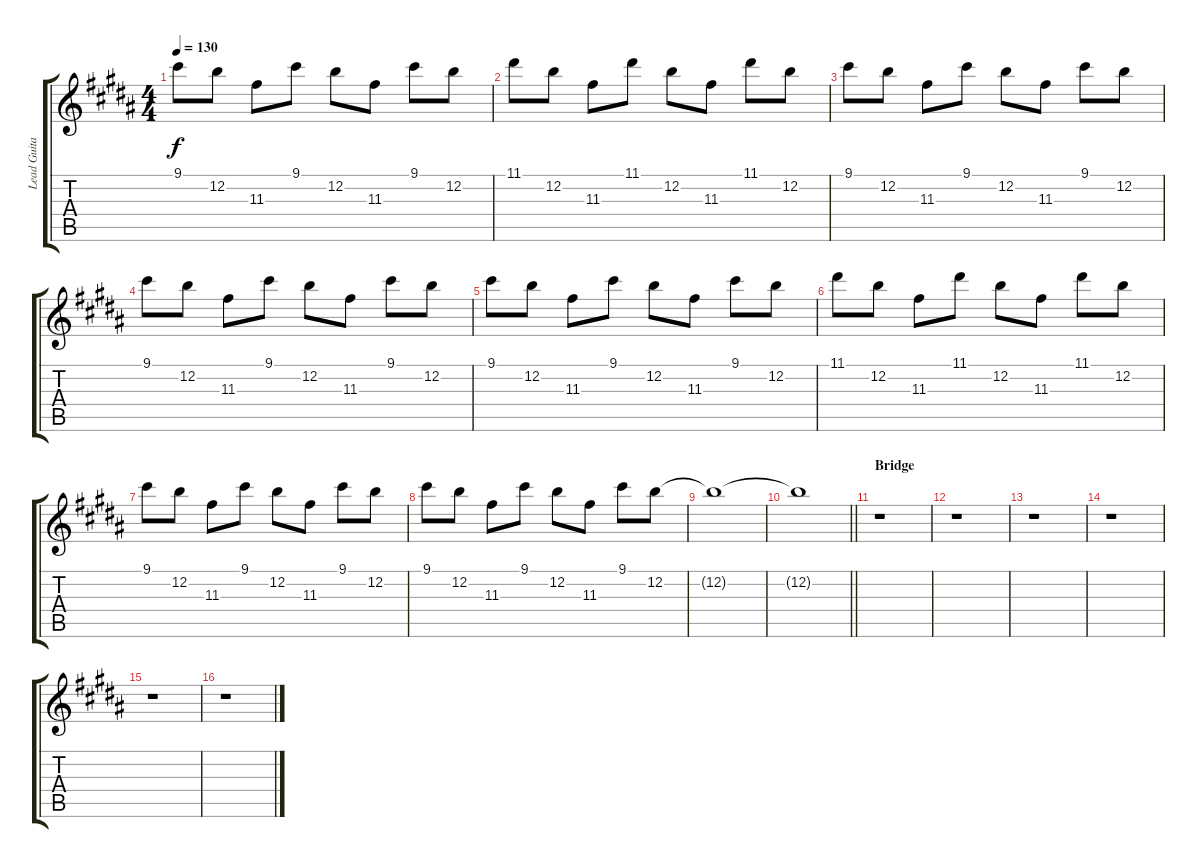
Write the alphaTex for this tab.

\track ("Lead Guitar" "Lead Guita") {instrument electricguitarclean}
\staff {score tabs}
\tuning (E4 B3 G3 D3 A2 E2) {hide}
\ts (4 4)
\tempo 130
\clef g2
\ks b
9.1.8{dy f} 12.2.8 11.3.8 9.1.8 12.2.8 11.3.8 9.1.8 12.2.8 |
11.1.8 12.2.8 11.3.8 11.1.8 12.2.8 11.3.8 11.1.8 12.2.8 |
9.1.8 12.2.8 11.3.8 9.1.8 12.2.8 11.3.8 9.1.8 12.2.8 |
9.1.8 12.2.8 11.3.8 9.1.8 12.2.8 11.3.8 9.1.8 12.2.8 |
9.1.8 12.2.8 11.3.8 9.1.8 12.2.8 11.3.8 9.1.8 12.2.8 |
11.1.8 12.2.8 11.3.8 11.1.8 12.2.8 11.3.8 11.1.8 12.2.8 |
9.1.8 12.2.8 11.3.8 9.1.8 12.2.8 11.3.8 9.1.8 12.2.8 |
9.1.8 12.2.8 11.3.8 9.1.8 12.2.8 11.3.8 9.1.8 12.2.8 |
12.2{t}.1 |
\barLineRight lightlight
12.2{t}.1 |
\section ("" "Bridge")
r.1 |
r.1 |
r.1 |
r.1 |
r.1 |
r.1
